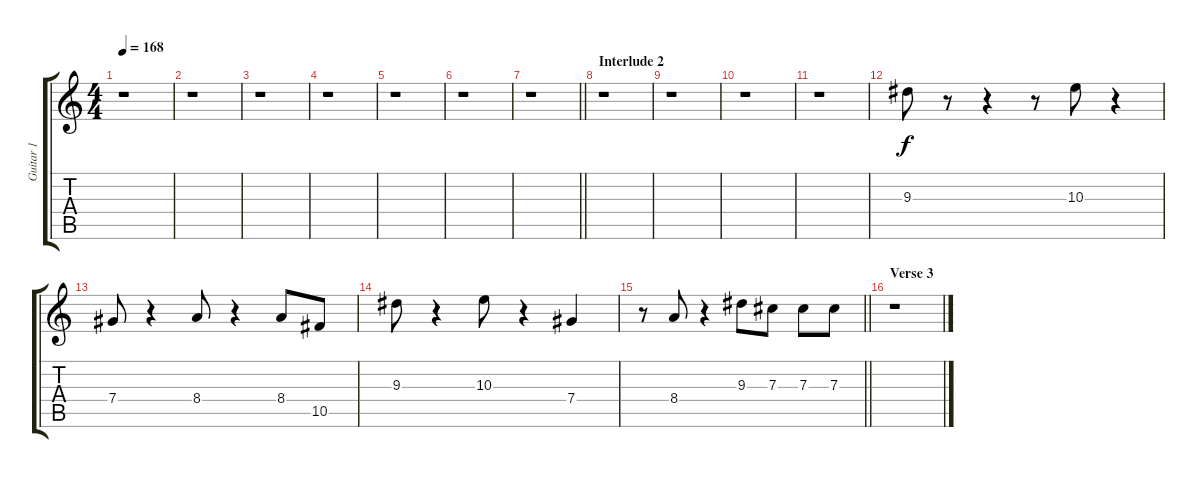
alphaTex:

\track ("Guitar 1" "Guitar 1") {instrument distortionguitar}
\staff {score tabs}
\tuning (Eb4 Bb3 Gb3 Db3 Ab2 Eb2) {hide}
\ts (4 4)
\tempo 168
\clef g2
\ks c
r.1{dy f} |
r.1 |
r.1 |
r.1 |
r.1 |
r.1 |
\barLineRight lightlight
r.1 |
\section ("" "Interlude 2")
r.1 |
r.1 |
r.1 |
r.1 |
9.3.8 r.8 r.4 r.8 10.3.8 r.4 |
7.4.8 r.4 8.4.8 r.4 8.4.8 10.5.8 |
9.3.8 r.4 10.3.8 r.4 7.4.4 |
\barLineRight lightlight
r.8 8.4.8 r.4 9.3.8 7.3.8 7.3.8 7.3.8 |
\section ("" "Verse 3")
r.1
